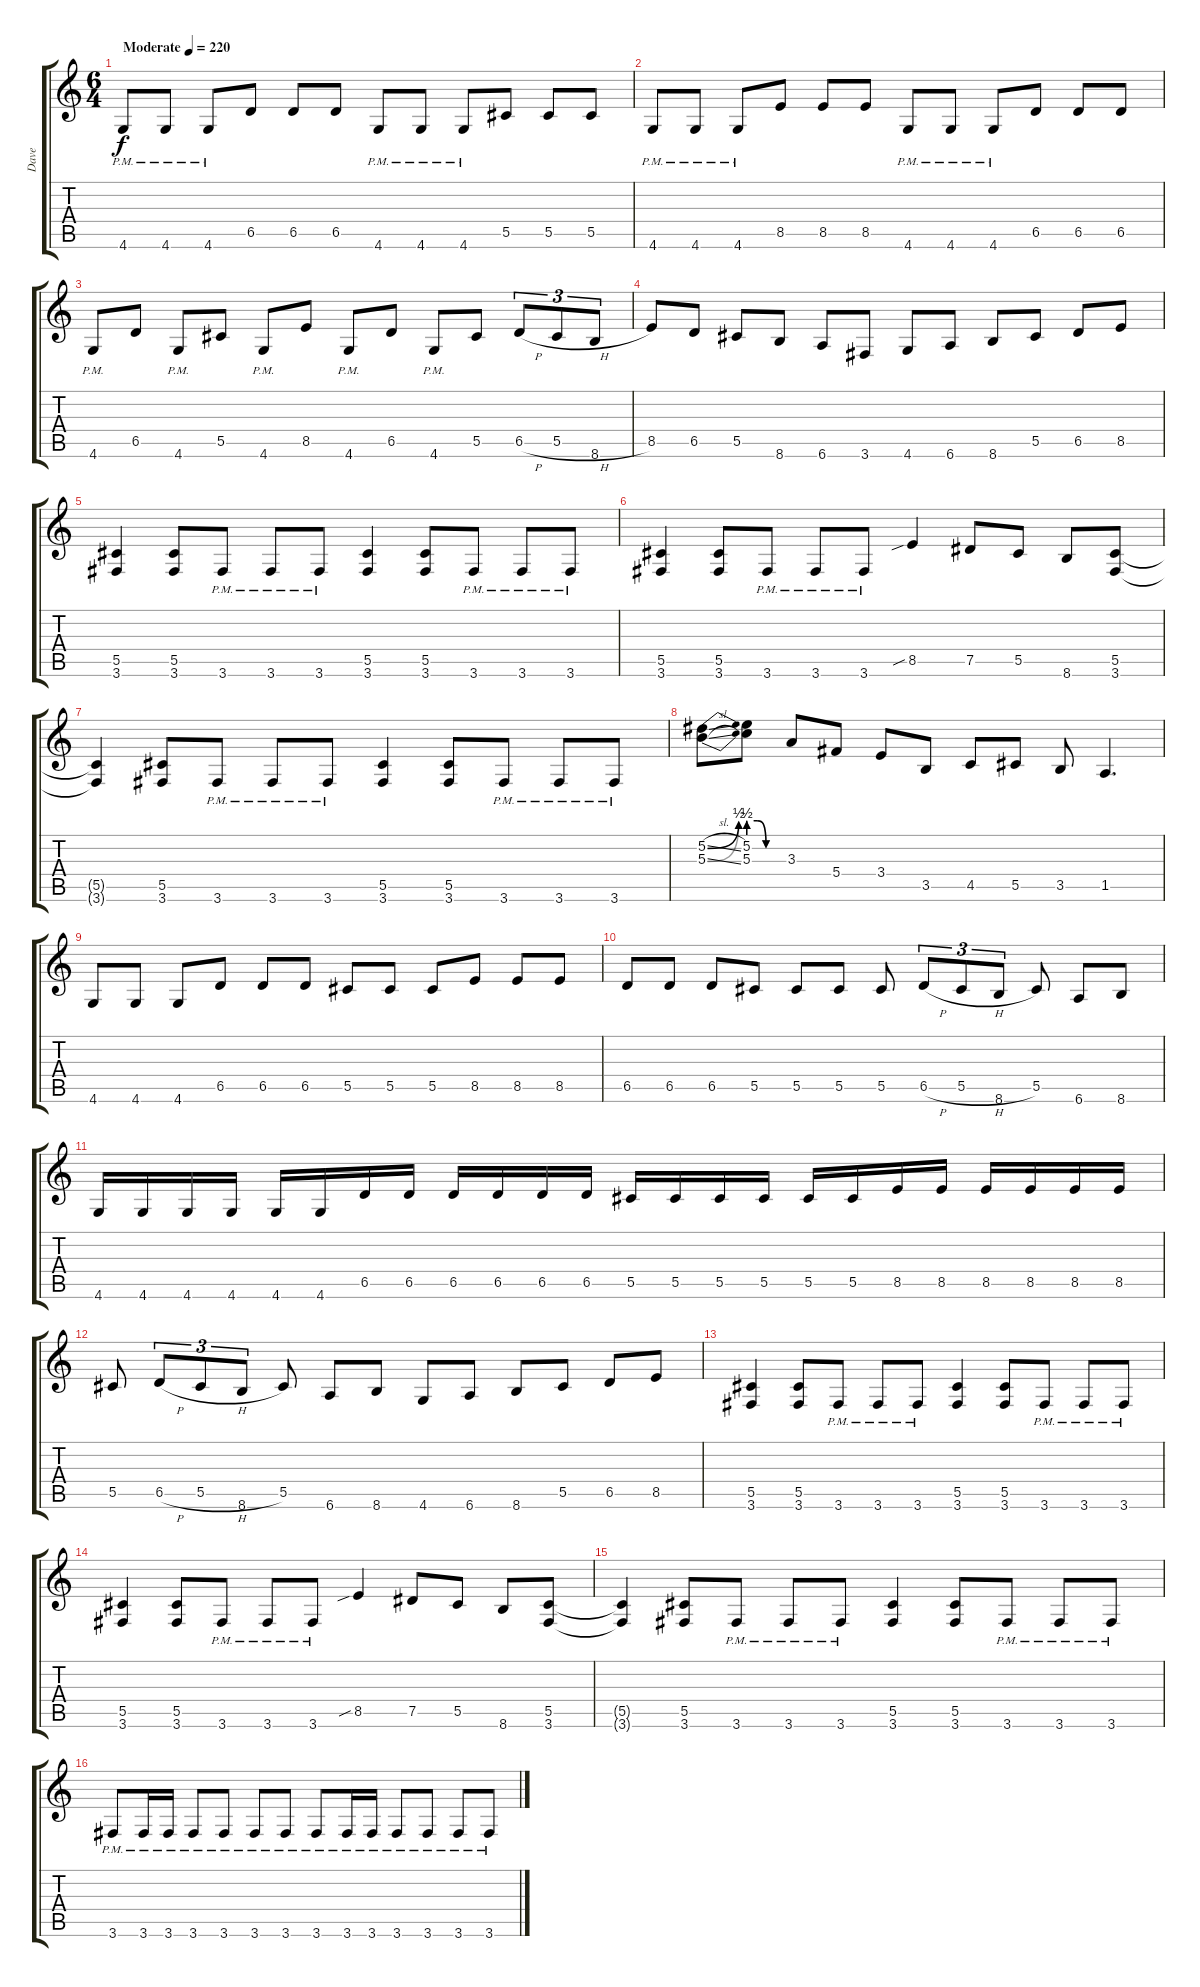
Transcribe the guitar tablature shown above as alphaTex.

\track ("Dave" "Dave") {instrument distortionguitar}
\staff {score tabs}
\tuning (Eb4 Bb3 Gb3 Db3 Ab2 Eb2) {hide}
\ts (6 4)
\tempo (220 "Moderate")
\clef g2
\ks c
4.6{pm}.8{dy f instrument distortionguitar} 4.6{pm}.8 4.6{pm}.8 6.5.8 6.5.8 6.5.8 4.6{pm}.8 4.6{pm}.8 4.6{pm}.8 5.5.8 5.5.8 5.5.8 |
4.6{pm}.8 4.6{pm}.8 4.6{pm}.8 8.5.8 8.5.8 8.5.8 4.6{pm}.8 4.6{pm}.8 4.6{pm}.8 6.5.8 6.5.8 6.5.8 |
4.6{pm}.8 6.5.8 4.6{pm}.8 5.5.8 4.6{pm}.8 8.5.8 4.6{pm}.8 6.5.8 4.6{pm}.8 5.5.8 6.5{h}.8{tu (3 2)} 5.5{h}.8{tu (3 2)} 8.6.8{tu (3 2)} |
8.5.8 6.5.8 5.5.8 8.6.8 6.6.8 3.6.8 4.6.8 6.6.8 8.6.8 5.5.8 6.5.8 8.5.8 |
(5.5 3.6).4 (5.5 3.6).8 3.6{pm}.8 3.6{pm}.8 3.6{pm}.8 (5.5 3.6).4 (5.5 3.6).8 3.6{pm}.8 3.6{pm}.8 3.6{pm}.8 |
(5.5 3.6).4 (5.5 3.6).8 3.6{pm}.8 3.6{pm}.8 3.6{pm}.8 8.5{sib}.4 7.5.8 5.5.8 8.6.8 (5.5 3.6).8 |
(5.5{t} 3.6{t}).4 (5.5 3.6).8 3.6{pm}.8 3.6{pm}.8 3.6{pm}.8 (5.5 3.6).4 (5.5 3.6).8 3.6{pm}.8 3.6{pm}.8 3.6{pm}.8 |
(5.2{be (bend 0 0 60 2) sl} 5.3{be (bend 0 0 60 2) sl}).8 (5.2{be (custom 0 2 15 2 30 0 60 0)} 5.3{be (custom 0 2 15 2 30 0 60 0)}).8 3.3.8 5.4.8 3.4.8 3.5.8 4.5.8 5.5.8 3.5.8 1.5.4{d} |
4.6.8 4.6.8 4.6.8 6.5.8 6.5.8 6.5.8 5.5.8 5.5.8 5.5.8 8.5.8 8.5.8 8.5.8 |
6.5.8 6.5.8 6.5.8 5.5.8 5.5.8 5.5.8 5.5.8 6.5{h}.8{tu (3 2)} 5.5{h}.8{tu (3 2)} 8.6.8{tu (3 2)} 5.5.8 6.6.8 8.6.8 |
4.6.16 4.6.16 4.6.16 4.6.16 4.6.16 4.6.16 6.5.16 6.5.16 6.5.16 6.5.16 6.5.16 6.5.16 5.5.16 5.5.16 5.5.16 5.5.16 5.5.16 5.5.16 8.5.16 8.5.16 8.5.16 8.5.16 8.5.16 8.5.16 |
5.5.8 6.5{h}.8{tu (3 2)} 5.5{h}.8{tu (3 2)} 8.6.8{tu (3 2)} 5.5.8 6.6.8 8.6.8 4.6.8 6.6.8 8.6.8 5.5.8 6.5.8 8.5.8 |
(5.5 3.6).4 (5.5 3.6).8 3.6{pm}.8 3.6{pm}.8 3.6{pm}.8 (5.5 3.6).4 (5.5 3.6).8 3.6{pm}.8 3.6{pm}.8 3.6{pm}.8 |
(5.5 3.6).4 (5.5 3.6).8 3.6{pm}.8 3.6{pm}.8 3.6{pm}.8 8.5{sib}.4 7.5.8 5.5.8 8.6.8 (5.5 3.6).8 |
(5.5{t} 3.6{t}).4 (5.5 3.6).8 3.6{pm}.8 3.6{pm}.8 3.6{pm}.8 (5.5 3.6).4 (5.5 3.6).8 3.6{pm}.8 3.6{pm}.8 3.6{pm}.8 |
3.6{pm}.8 3.6{pm}.16 3.6{pm}.16 3.6{pm}.8 3.6{pm}.8 3.6{pm}.8 3.6{pm}.8 3.6{pm}.8 3.6{pm}.16 3.6{pm}.16 3.6{pm}.8 3.6{pm}.8 3.6{pm}.8 3.6{pm}.8
